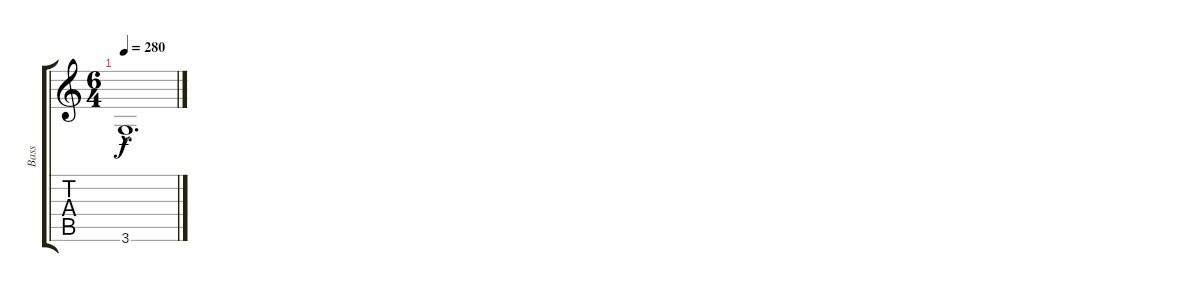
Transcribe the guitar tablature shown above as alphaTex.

\track ("Bass" "Bass") {instrument electricbassfinger}
\staff {score tabs}
\tuning (E4 B3 G3 D3 A2 E2) {hide}
\ts (6 4)
\tempo 280
\clef g2
\ks c
3.6{hac}.1{d dy f}
